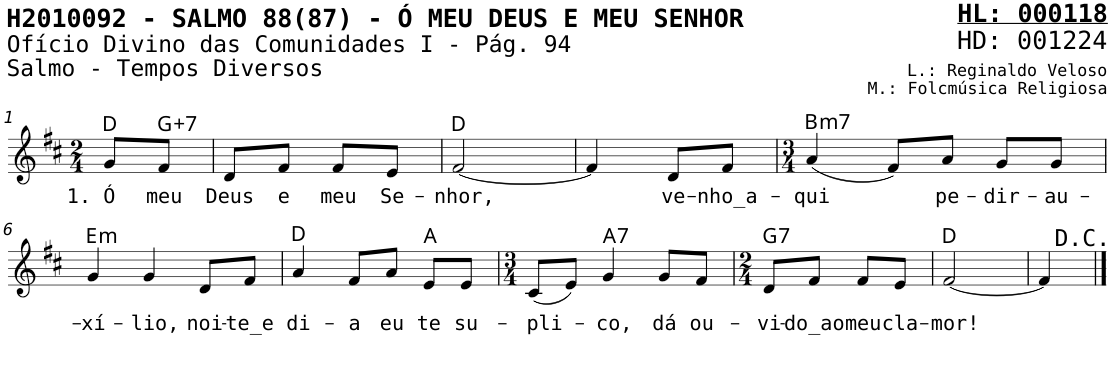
**kern	**text	**harte
*part1	*part1	*part1
*staff1	*staff1	*
*I"Voz	*	*
*I'V	*	*
*stria5	*	*
*clefG2	*	*
*k[f#c#]	*	*
*M2/4	*	*
=1	=1	=1
!	!LO:LY:b	!
8g/L	1. Ó	D:maj
!	!LO:LY:b	!LO:H:kt=7
8f#/J	meu	G:aug(b7)
=2	=2	=2
!	!LO:LY:b	!
8d/L	Deus	.
!	!LO:LY:b	!
8f#/J	e	.
!	!LO:LY:b	!
8f#/L	meu	.
!	!LO:LY:b	!
8e/J	Se-	.
=3	=3	=3
!	!LO:LY:b	!
[2f#/	-nhor,	D:maj
=4	=4	=4
4f#/]	.	.
!	!LO:LY:b	!
8d/L	ve-	.
!	!LO:LY:b	!
8f#/J	-nho_a-	.
=5	=5	=5
*M3/4	*	*
!	!LO:LY:b	!LO:H:kt=m7
(4a/	-qui	B:min7
8f#/L)	.	.
!	!LO:LY:b	!
8a/J	pe-	.
!	!LO:LY:b	!
8g/L	-dir-	.
!	!LO:LY:b	!
8g/J	-au-	.
!!LO:LB:g=z
=6	=6	=6
!	!LO:LY:b	!LO:H:kt=m
4g/	-xí-	E:min
!	!LO:LY:b	!
4g/	-lio,	.
!	!LO:LY:b	!
8d/L	noi-	.
!	!LO:LY:b	!
8f#/J	-te_e	.
=7	=7	=7
!	!LO:LY:b	!
4a/	di-	D:maj
!	!LO:LY:b	!
8f#/L	-a	.
!	!LO:LY:b	!
8a/J	eu	.
!	!LO:LY:b	!
8e/L	te	A:maj
!	!LO:LY:b	!
8e/J	su-	.
=8	=8	=8
*M3/4	*	*
!	!LO:LY:b	!
(8c#/L	-pli-	.
8e/J)	.	.
!	!LO:LY:b	!LO:H:kt=7
4g/	-co,	A:7
!	!LO:LY:b	!
8g/L	dá	.
!	!LO:LY:b	!
8f#/J	ou-	.
=9	=9	=9
*M2/4	*	*
!	!LO:LY:b	!LO:H:kt=7
8d/L	-vi-	G:7
!	!LO:LY:b	!
8f#/J	-do_ao	.
!	!LO:LY:b	!
8f#/L	meu	.
!	!LO:LY:b	!
8e/J	cla-	.
=10	=10	=10
!	!LO:LY:b	!
[2f#/	-mor!	D:maj
=11	=11	=11
4f#/]	.	.
==	==	==
*-	*-	*-
